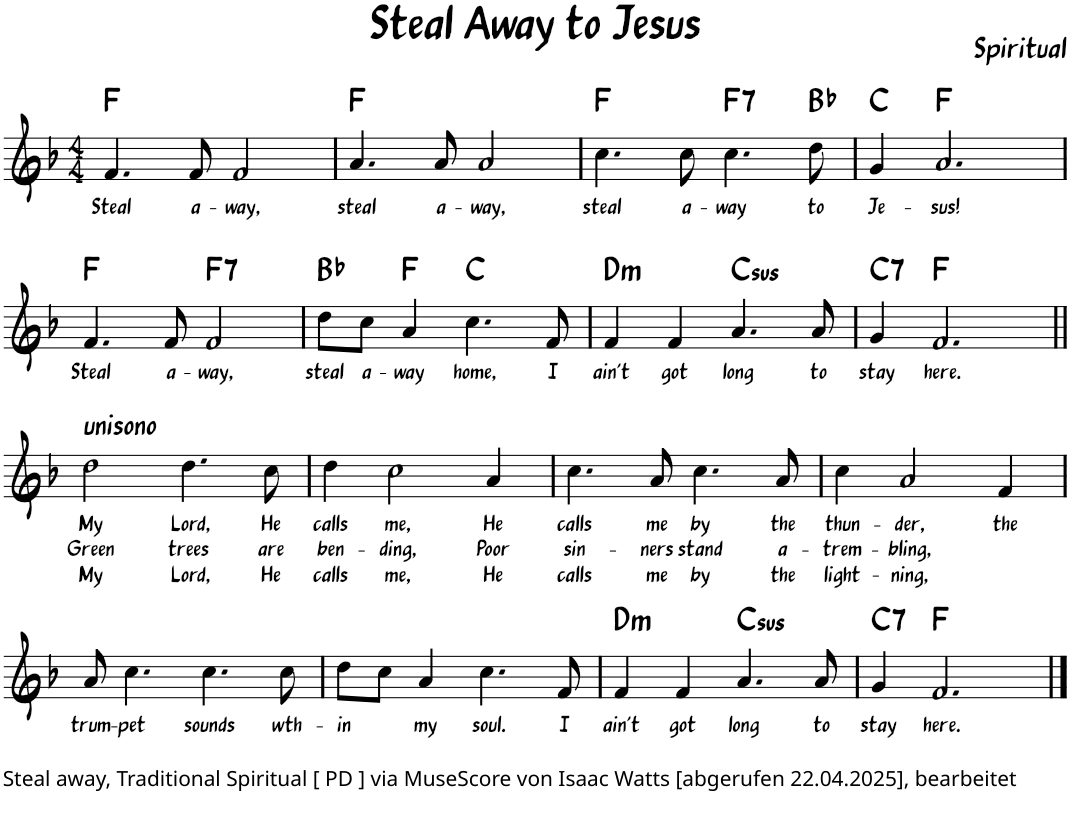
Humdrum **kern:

**kern	**text	**text	**text	**harte
*part1	*part1	*part1	*part1	*part1
*staff1	*staff1	*staff1	*staff1	*
*I"Piano	*	*	*	*
*I'Pno.	*	*	*	*
*clefG2	*	*	*	*
*k[b-]	*	*	*	*
*M4/4	*	*	*	*
=1	=1	=1	=1	=1
!	!LO:LY:b	!	!	!
4.f/	Steal	.	.	F:maj
!	!LO:LY:b	!	!	!
8f/	a-	.	.	.
!	!LO:LY:b	!	!	!
2f/	-way,	.	.	.
=2	=2	=2	=2	=2
!	!LO:LY:b	!	!	!
4.a/	steal	.	.	F:maj
!	!LO:LY:b	!	!	!
8a/	a-	.	.	.
!	!LO:LY:b	!	!	!
2a/	-way,	.	.	.
=3	=3	=3	=3	=3
!	!LO:LY:b	!	!	!
4.cc\	steal	.	.	F:maj
!	!LO:LY:b	!	!	!
8cc\	a-	.	.	.
!	!LO:LY:b	!	!	!LO:H:kt=7
4.cc\	-way	.	.	F:7
!	!LO:LY:b	!	!	!
8dd\	to	.	.	Bb:maj
=4	=4	=4	=4	=4
!	!LO:LY:b	!	!	!
4g/	Je-	.	.	C:maj
!	!LO:LY:b	!	!	!
2.a/	-sus!	.	.	F:maj
!!LO:LB:g=z
=5	=5	=5	=5	=5
!	!LO:LY:b	!	!	!
4.f/	Steal	.	.	F:maj
!	!LO:LY:b	!	!	!
8f/	a-	.	.	.
!	!LO:LY:b	!	!	!LO:H:kt=7
2f/	-way,	.	.	F:7
=6	=6	=6	=6	=6
!	!LO:LY:b	!	!	!
8dd\L	steal	.	.	Bb:maj
!	!LO:LY:b	!	!	!
8cc\J	a-	.	.	.
!	!LO:LY:b	!	!	!
4a/	-way	.	.	F:maj
!	!LO:LY:b	!	!	!
4.cc\	home,	.	.	C:maj
!	!LO:LY:b	!	!	!
8f/	I	.	.	.
=7	=7	=7	=7	=7
!	!LO:LY:b	!	!	!LO:H:kt=m
4f/	ain't	.	.	D:min
!	!LO:LY:b	!	!	!
4f/	got	.	.	.
!	!LO:LY:b	!	!	!LO:H:kt=sus
4.a/	long	.	.	C:sus4
!	!LO:LY:b	!	!	!
8a/	to	.	.	.
=8	=8	=8	=8	=8
!	!LO:LY:b	!	!	!LO:H:kt=7
4g/	stay	.	.	C:7
!	!LO:LY:b	!	!	!
2.f/	here.	.	.	F:maj
!!LO:LB:g=z
=9||	=9||	=9||	=9||	=9||
!LO:TX:a:t=unisono	!	!	!	!
!	!LO:LY:b	!LO:LY:b	!LO:LY:b	!
2dd\	My	Green	My	.
!	!LO:LY:b	!LO:LY:b	!LO:LY:b	!
4.dd\	Lord,	trees	Lord,	.
!	!LO:LY:b	!LO:LY:b	!LO:LY:b	!
8cc\	He	are	He	.
=10	=10	=10	=10	=10
!	!LO:LY:b	!LO:LY:b	!LO:LY:b	!
4dd\	calls	ben-	calls	.
!	!LO:LY:b	!LO:LY:b	!LO:LY:b	!
2cc\	me,	-ding,	me,	.
!	!LO:LY:b	!LO:LY:b	!LO:LY:b	!
4a/	He	Poor	He	.
=11	=11	=11	=11	=11
!	!LO:LY:b	!LO:LY:b	!LO:LY:b	!
4.cc\	calls	sin-	calls	.
!	!LO:LY:b	!LO:LY:b	!LO:LY:b	!
8a/	me	-ners	me	.
!	!LO:LY:b	!LO:LY:b	!LO:LY:b	!
4.cc\	by	stand	by	.
!	!LO:LY:b	!LO:LY:b	!LO:LY:b	!
8a/	the	a-	the	.
=12	=12	=12	=12	=12
!	!LO:LY:b	!LO:LY:b	!LO:LY:b	!
4cc\	thun-	-trem-	light-	.
!	!LO:LY:b	!LO:LY:b	!LO:LY:b	!
2a/	-der,	-bling,	-ning,	.
!	!LO:LY:b	!	!	!
4f/	the	.	.	.
!!LO:LB:g=z
=13	=13	=13	=13	=13
!LO:TX:b:t=Steal away, Traditional Spiritual [ PD ] via MuseScore von Isaac Watts [abgerufen 22.04.2025], bearbeitet	!	!	!	!
!	!LO:LY:b	!	!	!
8a/	trum-	.	.	.
!	!LO:LY:b	!	!	!
4.cc\	-pet	.	.	.
!	!LO:LY:b	!	!	!
4.cc\	sounds	.	.	.
!	!LO:LY:b	!	!	!
8cc\	wth-	.	.	.
=14	=14	=14	=14	=14
!	!LO:LY:b	!	!	!
8dd\L	-in	.	.	.
8cc\J	.	.	.	.
!	!LO:LY:b	!	!	!
4a/	my	.	.	.
!	!LO:LY:b	!	!	!
4.cc\	soul.	.	.	.
!	!LO:LY:b	!	!	!
8f/	I	.	.	.
=15	=15	=15	=15	=15
!	!LO:LY:b	!	!	!LO:H:kt=m
4f/	ain't	.	.	D:min
!	!LO:LY:b	!	!	!
4f/	got	.	.	.
!	!LO:LY:b	!	!	!LO:H:kt=sus
4.a/	long	.	.	C:sus4
!	!LO:LY:b	!	!	!
8a/	to	.	.	.
=16	=16	=16	=16	=16
!	!LO:LY:b	!	!	!LO:H:kt=7
4g/	stay	.	.	C:7
!	!LO:LY:b	!	!	!
2.f/	here.	.	.	F:maj
==	==	==	==	==
*-	*-	*-	*-	*-
